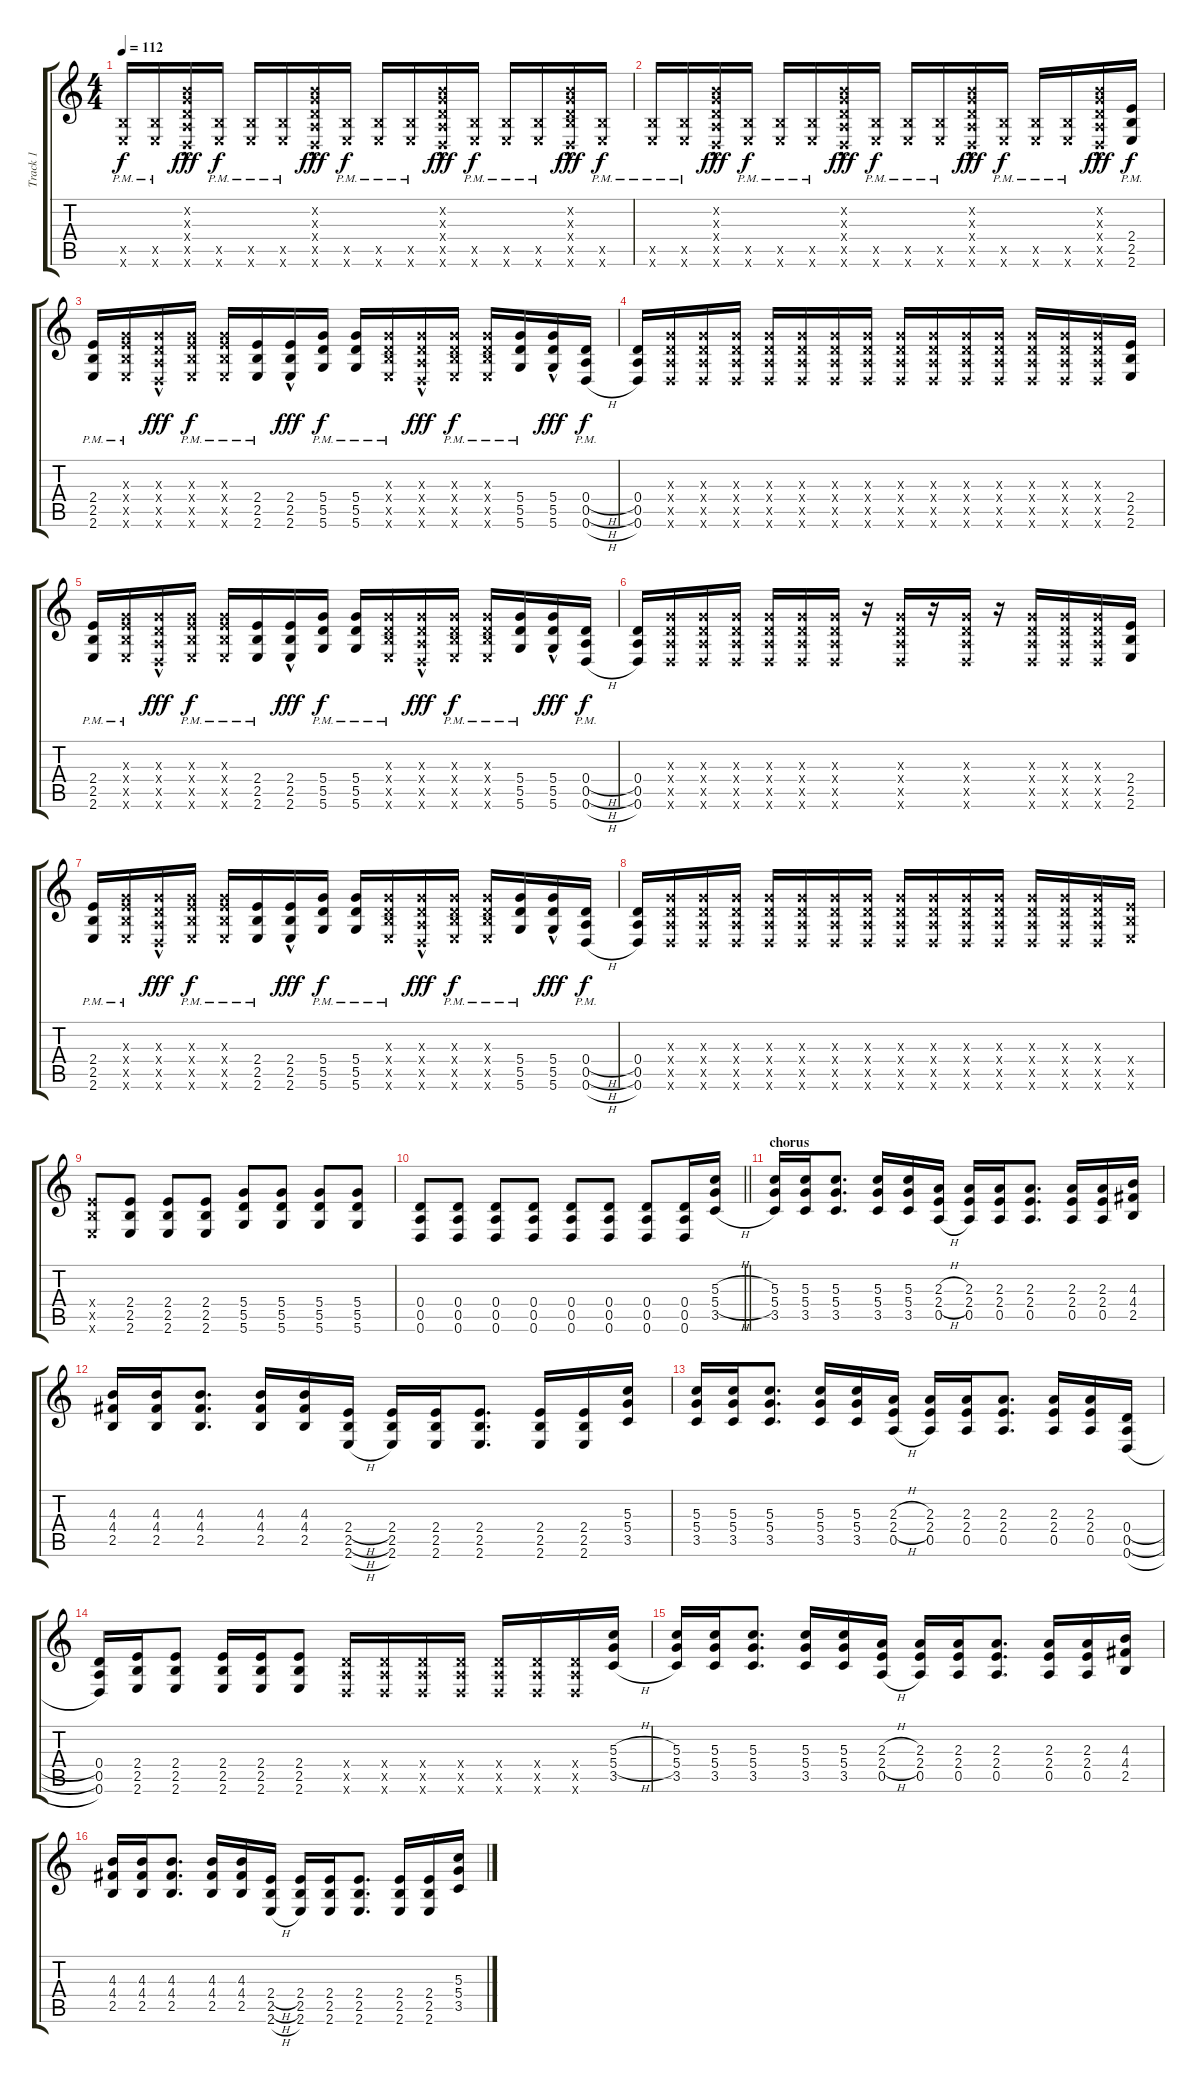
\track ("Track 1" "Track 1") {instrument distortionguitar}
\staff {score tabs}
\tuning (E4 B3 G3 D3 A2 D2) {hide}
\ts (4 4)
\tempo 112
\clef g2
\ks c
(2.5{pm x} 2.6{pm x}).16{dy f} (2.5{pm x} 2.6{pm x}).16 (0.2{x} 0.3{x} 0.4{x} 0.5{hac x} 0.6{hac x}).16{dy fff} (2.5{pm x} 2.6{pm x}).16{dy f} (2.5{pm x} 2.6{pm x}).16 (2.5{pm x} 2.6{pm x}).16 (0.2{x} 0.3{x} 0.4{x} 0.5{hac x} 0.6{hac x}).16{dy fff} (2.5{pm x} 2.6{pm x}).16{dy f} (2.5{pm x} 2.6{pm x}).16 (2.5{pm x} 2.6{pm x}).16 (0.2{x} 0.3{x} 0.4{x} 0.5{hac x} 0.6{hac x}).16{dy fff} (2.5{pm x} 2.6{pm x}).16{dy f} (2.5{pm x} 2.6{pm x}).16 (2.5{pm x} 2.6{pm x}).16 (0.2{x} 0.3{x} 0.4{x} 2.5{hac x} 0.6{hac x}).16{dy fff} (2.5{pm x} 2.6{pm x}).16{dy f} |
(2.5{pm x} 2.6{pm x}).16 (2.5{pm x} 2.6{pm x}).16 (0.2{x} 0.3{x} 0.4{x} 0.5{hac x} 0.6{hac x}).16{dy fff} (2.5{pm x} 2.6{pm x}).16{dy f} (2.5{pm x} 2.6{pm x}).16 (2.5{pm x} 2.6{pm x}).16 (0.2{x} 0.3{x} 0.4{x} 0.5{hac x} 0.6{hac x}).16{dy fff} (2.5{pm x} 2.6{pm x}).16{dy f} (2.5{pm x} 2.6{pm x}).16 (2.5{pm x} 2.6{pm x}).16 (0.2{x} 0.3{x} 0.4{x} 0.5{hac x} 0.6{hac x}).16{dy fff} (2.5{pm x} 2.6{pm x}).16{dy f} (2.5{pm x} 2.6{pm x}).16 (2.5{pm x} 2.6{pm x}).16 (0.2{x} 0.3{x} 0.4{x} 0.5{hac x} 0.6{hac x}).16{dy fff} (2.4 2.5{pm} 2.6{pm}).16{dy f} |
(2.4 2.5{pm} 2.6{pm}).16 (0.3{x} 2.4{x} 2.5{pm x} 2.6{pm x}).16 (0.3{x} 0.4{x} 0.5{hac x} 0.6{hac x}).16{dy fff} (0.3{x} 2.4{x} 2.5{pm x} 2.6{pm x}).16{dy f} (0.3{x} 2.4{x} 2.5{pm x} 2.6{pm x}).16 (2.4 2.5{pm} 2.6{pm}).16 (2.4 2.5{hac} 2.6{hac}).16{dy fff} (5.4 5.5{pm} 5.6{pm}).16{dy f} (5.4 5.5{pm} 5.6{pm}).16 (0.3{x} 0.4{x} 2.5{pm x} 2.6{pm x}).16 (0.3{x} 0.4{x} 0.5{hac x} 0.6{hac x}).16{dy fff} (0.3{x} 0.4{x} 2.5{pm x} 2.6{pm x}).16{dy f} (0.3{x} 0.4{x} 2.5{pm x} 2.6{pm x}).16 (5.4 5.5{pm} 5.6{pm}).16 (5.4 5.5{hac} 5.6{hac}).16{dy fff} (0.4{h} 0.5{h pm} 0.6{h pm}).16{dy f} |
(0.4 0.5 0.6).16 (0.3{x} 0.4{x} 0.5{x} 0.6{x}).16 (0.3{x} 0.4{x} 0.5{x} 0.6{x}).16 (0.3{x} 0.4{x} 0.5{x} 0.6{x}).16 (0.3{x} 0.4{x} 0.5{x} 0.6{x}).16 (0.3{x} 0.4{x} 0.5{x} 0.6{x}).16 (0.3{x} 0.4{x} 0.5{x} 0.6{x}).16 (0.3{x} 0.4{x} 0.5{x} 0.6{x}).16 (0.3{x} 0.4{x} 0.5{x} 0.6{x}).16 (0.3{x} 0.4{x} 0.5{x} 0.6{x}).16 (0.3{x} 0.4{x} 0.5{x} 0.6{x}).16 (0.3{x} 0.4{x} 0.5{x} 0.6{x}).16 (0.3{x} 0.4{x} 0.5{x} 0.6{x}).16 (0.3{x} 0.4{x} 0.5{x} 0.6{x}).16 (0.3{x} 0.4{x} 0.5{x} 0.6{x}).16 (2.4 2.5 2.6).16 |
(2.4 2.5{pm} 2.6{pm}).16 (0.3{x} 2.4{x} 2.5{pm x} 2.6{pm x}).16 (0.3{x} 0.4{x} 0.5{hac x} 0.6{hac x}).16{dy fff} (0.3{x} 2.4{x} 2.5{pm x} 2.6{pm x}).16{dy f} (0.3{x} 2.4{x} 2.5{pm x} 2.6{pm x}).16 (2.4 2.5{pm} 2.6{pm}).16 (2.4 2.5{hac} 2.6{hac}).16{dy fff} (5.4 5.5{pm} 5.6{pm}).16{dy f} (5.4 5.5{pm} 5.6{pm}).16 (0.3{x} 0.4{x} 2.5{pm x} 2.6{pm x}).16 (0.3{x} 0.4{x} 0.5{hac x} 0.6{hac x}).16{dy fff} (0.3{x} 0.4{x} 2.5{pm x} 2.6{pm x}).16{dy f} (0.3{x} 0.4{x} 2.5{pm x} 2.6{pm x}).16 (5.4 5.5{pm} 5.6{pm}).16 (5.4 5.5{hac} 5.6{hac}).16{dy fff} (0.4{h} 0.5{h pm} 0.6{h pm}).16{dy f} |
(0.4 0.5 0.6).16 (0.3{x} 0.4{x} 0.5{x} 0.6{x}).16 (0.3{x} 0.4{x} 0.5{x} 0.6{x}).16 (0.3{x} 0.4{x} 0.5{x} 0.6{x}).16 (0.3{x} 0.4{x} 0.5{x} 0.6{x}).16 (0.3{x} 0.4{x} 0.5{x} 0.6{x}).16 (0.3{x} 0.4{x} 0.5{x} 0.6{x}).16 r.16 (0.3{x} 0.4{x} 0.5{x} 0.6{x}).16 r.16 (0.3{x} 0.4{x} 0.5{x} 0.6{x}).16 r.16 (0.3{x} 0.4{x} 0.5{x} 0.6{x}).16 (0.3{x} 0.4{x} 0.5{x} 0.6{x}).16 (0.3{x} 0.4{x} 0.5{x} 0.6{x}).16 (2.4 2.5 2.6).16 |
(2.4 2.5{pm} 2.6{pm}).16 (0.3{x} 2.4{x} 2.5{pm x} 2.6{pm x}).16 (0.3{x} 0.4{x} 0.5{hac x} 0.6{hac x}).16{dy fff} (0.3{x} 2.4{x} 2.5{pm x} 2.6{pm x}).16{dy f} (0.3{x} 2.4{x} 2.5{pm x} 2.6{pm x}).16 (2.4 2.5{pm} 2.6{pm}).16 (2.4 2.5{hac} 2.6{hac}).16{dy fff} (5.4 5.5{pm} 5.6{pm}).16{dy f} (5.4 5.5{pm} 5.6{pm}).16 (0.3{x} 0.4{x} 2.5{pm x} 2.6{pm x}).16 (0.3{x} 0.4{x} 0.5{hac x} 0.6{hac x}).16{dy fff} (0.3{x} 0.4{x} 2.5{pm x} 2.6{pm x}).16{dy f} (0.3{x} 0.4{x} 2.5{pm x} 2.6{pm x}).16 (5.4 5.5{pm} 5.6{pm}).16 (5.4 5.5{hac} 5.6{hac}).16{dy fff} (0.4{h} 0.5{h pm} 0.6{h pm}).16{dy f} |
(0.4 0.5 0.6).16 (0.3{x} 0.4{x} 0.5{x} 0.6{x}).16 (0.3{x} 0.4{x} 0.5{x} 0.6{x}).16 (0.3{x} 0.4{x} 0.5{x} 0.6{x}).16 (0.3{x} 0.4{x} 0.5{x} 0.6{x}).16 (0.3{x} 0.4{x} 0.5{x} 0.6{x}).16 (0.3{x} 0.4{x} 0.5{x} 0.6{x}).16 (0.3{x} 0.4{x} 0.5{x} 0.6{x}).16 (0.3{x} 0.4{x} 0.5{x} 0.6{x}).16 (0.3{x} 0.4{x} 0.5{x} 0.6{x}).16 (0.3{x} 0.4{x} 0.5{x} 0.6{x}).16 (0.3{x} 0.4{x} 0.5{x} 0.6{x}).16 (0.3{x} 0.4{x} 0.5{x} 0.6{x}).16 (0.3{x} 0.4{x} 0.5{x} 0.6{x}).16 (0.3{x} 0.4{x} 0.5{x} 0.6{x}).16 (2.4{x} 2.5{x} 2.6{x}).16 |
(2.4{x} 2.5{x} 2.6{x}).8 (2.4 2.5 2.6).8 (2.4 2.5 2.6).8 (2.4 2.5 2.6).8 (5.4 5.5 5.6).8 (5.4 5.5 5.6).8 (5.4 5.5 5.6).8 (5.4 5.5 5.6).8 |
\barLineRight lightlight
(0.4 0.5 0.6).8 (0.4 0.5 0.6).8 (0.4 0.5 0.6).8 (0.4 0.5 0.6).8 (0.4 0.5 0.6).8 (0.4 0.5 0.6).8 (0.4 0.5 0.6).8 (0.4 0.5 0.6).16 (5.3{h} 5.4{h} 3.5{h}).16 |
\section ("" "chorus")
(5.3 5.4 3.5).16 (5.3 5.4 3.5).16 (5.3 5.4 3.5).8{d} (5.3 5.4 3.5).16 (5.3 5.4 3.5).16 (2.3{h} 2.4{h} 0.5{h}).16 (2.3 2.4 0.5).16 (2.3 2.4 0.5).16 (2.3 2.4 0.5).8{d} (2.3 2.4 0.5).16 (2.3 2.4 0.5).16 (4.3 4.4 2.5).16 |
(4.3 4.4 2.5).16 (4.3 4.4 2.5).16 (4.3 4.4 2.5).8{d} (4.3 4.4 2.5).16 (4.3 4.4 2.5).16 (2.4{h} 2.5{h} 2.6{h}).16 (2.4 2.5 2.6).16 (2.4 2.5 2.6).16 (2.4 2.5 2.6).8{d} (2.4 2.5 2.6).16 (2.4 2.5 2.6).16 (5.3 5.4 3.5).16 |
(5.3 5.4 3.5).16 (5.3 5.4 3.5).16 (5.3 5.4 3.5).8{d} (5.3 5.4 3.5).16 (5.3 5.4 3.5).16 (2.3{h} 2.4{h} 0.5{h}).16 (2.3 2.4 0.5).16 (2.3 2.4 0.5).16 (2.3 2.4 0.5).8{d} (2.3 2.4 0.5).16 (2.3 2.4 0.5).16 (0.4{h} 0.5{h} 0.6{h}).16 |
(0.4 0.5 0.6).16 (2.4 2.5 2.6).16 (2.4 2.5 2.6).8 (2.4 2.5 2.6).16 (2.4 2.5 2.6).16 (2.4 2.5 2.6).8 (0.4{x} 0.5{x} 0.6{x}).16 (0.4{x} 0.5{x} 0.6{x}).16 (0.4{x} 0.5{x} 0.6{x}).16 (0.4{x} 0.5{x} 0.6{x}).16 (0.4{x} 0.5{x} 0.6{x}).16 (0.4{x} 0.5{x} 0.6{x}).16 (0.4{x} 0.5{x} 0.6{x}).16 (5.3{h} 5.4{h} 3.5{h}).16 |
(5.3 5.4 3.5).16 (5.3 5.4 3.5).16 (5.3 5.4 3.5).8{d} (5.3 5.4 3.5).16 (5.3 5.4 3.5).16 (2.3{h} 2.4{h} 0.5{h}).16 (2.3 2.4 0.5).16 (2.3 2.4 0.5).16 (2.3 2.4 0.5).8{d} (2.3 2.4 0.5).16 (2.3 2.4 0.5).16 (4.3 4.4 2.5).16 |
(4.3 4.4 2.5).16 (4.3 4.4 2.5).16 (4.3 4.4 2.5).8{d} (4.3 4.4 2.5).16 (4.3 4.4 2.5).16 (2.4{h} 2.5{h} 2.6{h}).16 (2.4 2.5 2.6).16 (2.4 2.5 2.6).16 (2.4 2.5 2.6).8{d} (2.4 2.5 2.6).16 (2.4 2.5 2.6).16 (5.3 5.4 3.5).16
